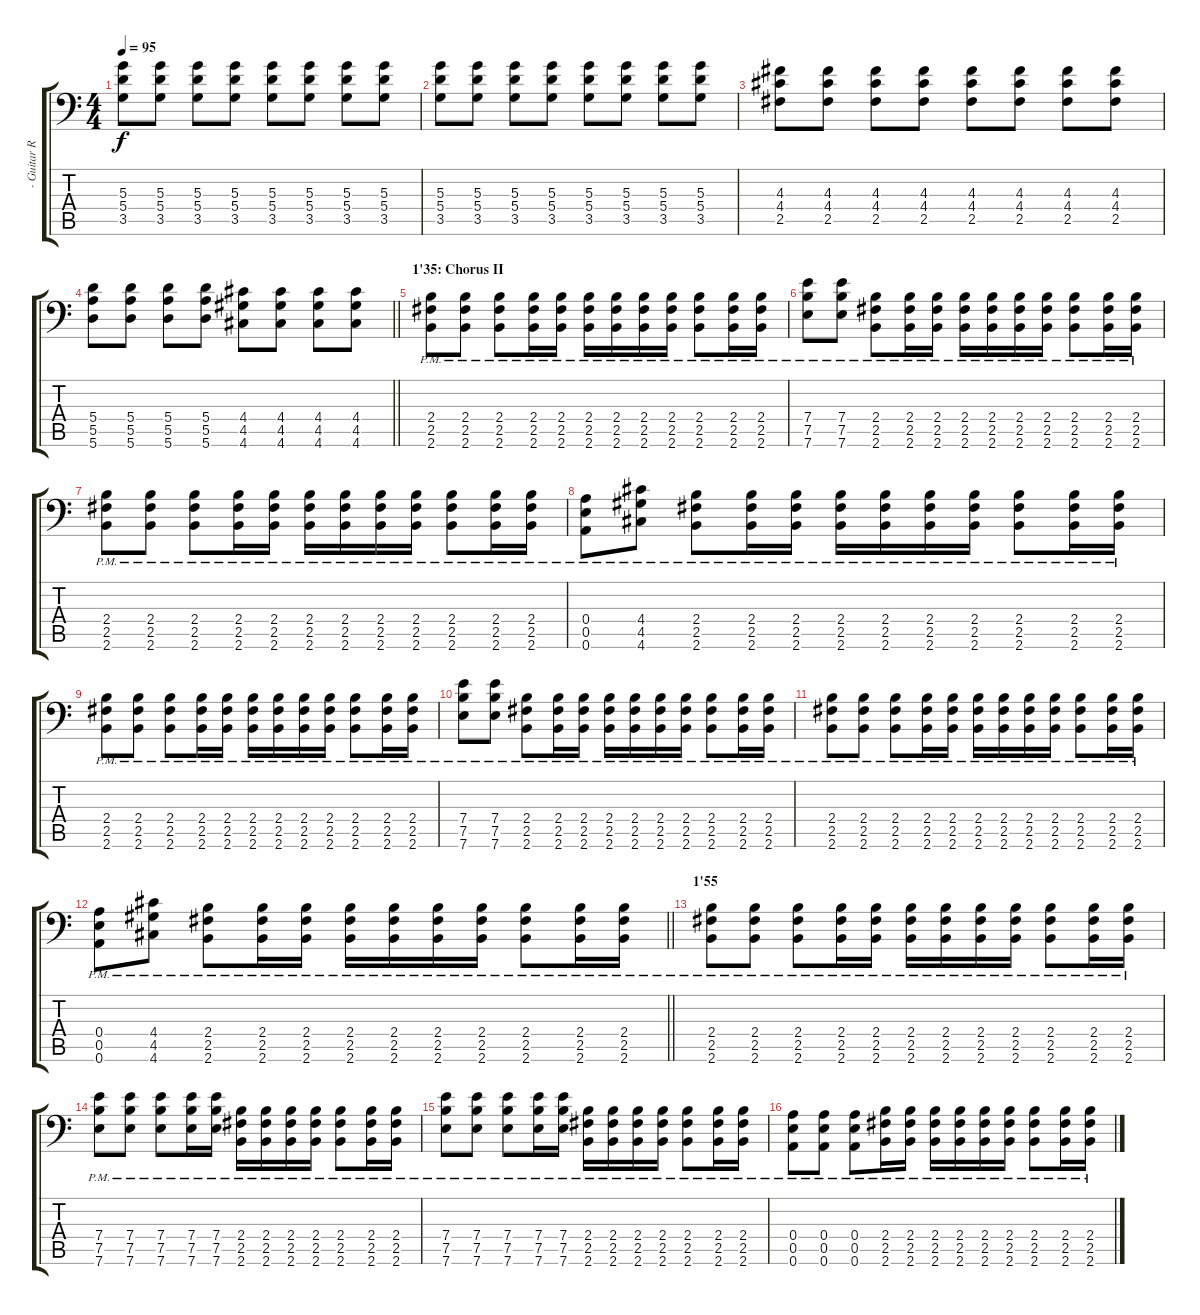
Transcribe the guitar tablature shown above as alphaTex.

\track ("- Guitar Right" "- Guitar R") {instrument distortionguitar}
\staff {score tabs}
\tuning (B3 Gb3 D3 A2 E2 A1) {hide}
\ts (4 4)
\tempo 95
\clef f4
\ks c
(5.3 5.4 3.5).8{dy f} (5.3 5.4 3.5).8 (5.3 5.4 3.5).8 (5.3 5.4 3.5).8 (5.3 5.4 3.5).8 (5.3 5.4 3.5).8 (5.3 5.4 3.5).8 (5.3 5.4 3.5).8 |
(5.3 5.4 3.5).8 (5.3 5.4 3.5).8 (5.3 5.4 3.5).8 (5.3 5.4 3.5).8 (5.3 5.4 3.5).8 (5.3 5.4 3.5).8 (5.3 5.4 3.5).8 (5.3 5.4 3.5).8 |
(4.3 4.4 2.5).8 (4.3 4.4 2.5).8 (4.3 4.4 2.5).8 (4.3 4.4 2.5).8 (4.3 4.4 2.5).8 (4.3 4.4 2.5).8 (4.3 4.4 2.5).8 (4.3 4.4 2.5).8 |
\barLineRight lightlight
(5.4 5.5 5.6).8 (5.4 5.5 5.6).8 (5.4 5.5 5.6).8 (5.4 5.5 5.6).8 (4.4 4.5 4.6).8 (4.4 4.5 4.6).8 (4.4 4.5 4.6).8 (4.4 4.5 4.6).8 |
\section ("" "1'35: Chorus II")
(2.4{pm} 2.5{pm} 2.6{pm}).8 (2.4{pm} 2.5{pm} 2.6{pm}).8 (2.4{pm} 2.5{pm} 2.6{pm}).8 (2.4{pm} 2.5{pm} 2.6{pm}).16 (2.4{pm} 2.5{pm} 2.6{pm}).16 (2.4{pm} 2.5{pm} 2.6{pm}).16 (2.4{pm} 2.5{pm} 2.6{pm}).16 (2.4{pm} 2.5{pm} 2.6{pm}).16 (2.4{pm} 2.5{pm} 2.6{pm}).16 (2.4{pm} 2.5{pm} 2.6{pm}).8 (2.4{pm} 2.5{pm} 2.6{pm}).16 (2.4{pm} 2.5{pm} 2.6{pm}).16 |
(7.4{pm} 7.5{pm} 7.6{pm}).8 (7.4{pm} 7.5{pm} 7.6{pm}).8 (2.4{pm} 2.5{pm} 2.6{pm}).8 (2.4{pm} 2.5{pm} 2.6{pm}).16 (2.4{pm} 2.5{pm} 2.6{pm}).16 (2.4{pm} 2.5{pm} 2.6{pm}).16 (2.4{pm} 2.5{pm} 2.6{pm}).16 (2.4{pm} 2.5{pm} 2.6{pm}).16 (2.4{pm} 2.5{pm} 2.6{pm}).16 (2.4{pm} 2.5{pm} 2.6{pm}).8 (2.4{pm} 2.5{pm} 2.6{pm}).16 (2.4{pm} 2.5{pm} 2.6{pm}).16 |
(2.4{pm} 2.5{pm} 2.6{pm}).8 (2.4{pm} 2.5{pm} 2.6{pm}).8 (2.4{pm} 2.5{pm} 2.6{pm}).8 (2.4{pm} 2.5{pm} 2.6{pm}).16 (2.4{pm} 2.5{pm} 2.6{pm}).16 (2.4{pm} 2.5{pm} 2.6{pm}).16 (2.4{pm} 2.5{pm} 2.6{pm}).16 (2.4{pm} 2.5{pm} 2.6{pm}).16 (2.4{pm} 2.5{pm} 2.6{pm}).16 (2.4{pm} 2.5{pm} 2.6{pm}).8 (2.4{pm} 2.5{pm} 2.6{pm}).16 (2.4{pm} 2.5{pm} 2.6{pm}).16 |
(0.4{pm} 0.5{pm} 0.6{pm}).8 (4.4{pm} 4.5{pm} 4.6{pm}).8 (2.4{pm} 2.5{pm} 2.6{pm}).8 (2.4{pm} 2.5{pm} 2.6{pm}).16 (2.4{pm} 2.5{pm} 2.6{pm}).16 (2.4{pm} 2.5{pm} 2.6{pm}).16 (2.4{pm} 2.5{pm} 2.6{pm}).16 (2.4{pm} 2.5{pm} 2.6{pm}).16 (2.4{pm} 2.5{pm} 2.6{pm}).16 (2.4{pm} 2.5{pm} 2.6{pm}).8 (2.4{pm} 2.5{pm} 2.6{pm}).16 (2.4{pm} 2.5{pm} 2.6{pm}).16 |
(2.4{pm} 2.5{pm} 2.6{pm}).8 (2.4{pm} 2.5{pm} 2.6{pm}).8 (2.4{pm} 2.5{pm} 2.6{pm}).8 (2.4{pm} 2.5{pm} 2.6{pm}).16 (2.4{pm} 2.5{pm} 2.6{pm}).16 (2.4{pm} 2.5{pm} 2.6{pm}).16 (2.4{pm} 2.5{pm} 2.6{pm}).16 (2.4{pm} 2.5{pm} 2.6{pm}).16 (2.4{pm} 2.5{pm} 2.6{pm}).16 (2.4{pm} 2.5{pm} 2.6{pm}).8 (2.4{pm} 2.5{pm} 2.6{pm}).16 (2.4{pm} 2.5{pm} 2.6{pm}).16 |
(7.4{pm} 7.5{pm} 7.6{pm}).8 (7.4{pm} 7.5{pm} 7.6{pm}).8 (2.4{pm} 2.5{pm} 2.6{pm}).8 (2.4{pm} 2.5{pm} 2.6{pm}).16 (2.4{pm} 2.5{pm} 2.6{pm}).16 (2.4{pm} 2.5{pm} 2.6{pm}).16 (2.4{pm} 2.5{pm} 2.6{pm}).16 (2.4{pm} 2.5{pm} 2.6{pm}).16 (2.4{pm} 2.5{pm} 2.6{pm}).16 (2.4{pm} 2.5{pm} 2.6{pm}).8 (2.4{pm} 2.5{pm} 2.6{pm}).16 (2.4{pm} 2.5{pm} 2.6{pm}).16 |
(2.4{pm} 2.5{pm} 2.6{pm}).8 (2.4{pm} 2.5{pm} 2.6{pm}).8 (2.4{pm} 2.5{pm} 2.6{pm}).8 (2.4{pm} 2.5{pm} 2.6{pm}).16 (2.4{pm} 2.5{pm} 2.6{pm}).16 (2.4{pm} 2.5{pm} 2.6{pm}).16 (2.4{pm} 2.5{pm} 2.6{pm}).16 (2.4{pm} 2.5{pm} 2.6{pm}).16 (2.4{pm} 2.5{pm} 2.6{pm}).16 (2.4{pm} 2.5{pm} 2.6{pm}).8 (2.4{pm} 2.5{pm} 2.6{pm}).16 (2.4{pm} 2.5{pm} 2.6{pm}).16 |
\barLineRight lightlight
(0.4{pm} 0.5{pm} 0.6{pm}).8 (4.4{pm} 4.5{pm} 4.6{pm}).8 (2.4{pm} 2.5{pm} 2.6{pm}).8 (2.4{pm} 2.5{pm} 2.6{pm}).16 (2.4{pm} 2.5{pm} 2.6{pm}).16 (2.4{pm} 2.5{pm} 2.6{pm}).16 (2.4{pm} 2.5{pm} 2.6{pm}).16 (2.4{pm} 2.5{pm} 2.6{pm}).16 (2.4{pm} 2.5{pm} 2.6{pm}).16 (2.4{pm} 2.5{pm} 2.6{pm}).8 (2.4{pm} 2.5{pm} 2.6{pm}).16 (2.4{pm} 2.5{pm} 2.6{pm}).16 |
\section ("" "1'55")
(2.4{pm} 2.5{pm} 2.6{pm}).8 (2.4{pm} 2.5{pm} 2.6{pm}).8 (2.4{pm} 2.5{pm} 2.6{pm}).8 (2.4{pm} 2.5{pm} 2.6{pm}).16 (2.4{pm} 2.5{pm} 2.6{pm}).16 (2.4{pm} 2.5{pm} 2.6{pm}).16 (2.4{pm} 2.5{pm} 2.6{pm}).16 (2.4{pm} 2.5{pm} 2.6{pm}).16 (2.4{pm} 2.5{pm} 2.6{pm}).16 (2.4{pm} 2.5{pm} 2.6{pm}).8 (2.4{pm} 2.5{pm} 2.6{pm}).16 (2.4{pm} 2.5{pm} 2.6{pm}).16 |
(7.4{pm} 7.5{pm} 7.6{pm}).8 (7.4{pm} 7.5{pm} 7.6{pm}).8 (7.4{pm} 7.5{pm} 7.6{pm}).8 (7.4{pm} 7.5{pm} 7.6{pm}).16 (7.4{pm} 7.5{pm} 7.6{pm}).16 (2.4{pm} 2.5{pm} 2.6{pm}).16 (2.4{pm} 2.5{pm} 2.6{pm}).16 (2.4{pm} 2.5{pm} 2.6{pm}).16 (2.4{pm} 2.5{pm} 2.6{pm}).16 (2.4{pm} 2.5{pm} 2.6{pm}).8 (2.4{pm} 2.5{pm} 2.6{pm}).16 (2.4{pm} 2.5{pm} 2.6{pm}).16 |
(7.4{pm} 7.5{pm} 7.6{pm}).8 (7.4{pm} 7.5{pm} 7.6{pm}).8 (7.4{pm} 7.5{pm} 7.6{pm}).8 (7.4{pm} 7.5{pm} 7.6{pm}).16 (7.4{pm} 7.5{pm} 7.6{pm}).16 (2.4{pm} 2.5{pm} 2.6{pm}).16 (2.4{pm} 2.5{pm} 2.6{pm}).16 (2.4{pm} 2.5{pm} 2.6{pm}).16 (2.4{pm} 2.5{pm} 2.6{pm}).16 (2.4{pm} 2.5{pm} 2.6{pm}).8 (2.4{pm} 2.5{pm} 2.6{pm}).16 (2.4{pm} 2.5{pm} 2.6{pm}).16 |
(0.4{pm} 0.5{pm} 0.6{pm}).8 (0.4{pm} 0.5{pm} 0.6{pm}).8 (0.4{pm} 0.5{pm} 0.6{pm}).8 (2.4{pm} 2.5{pm} 2.6{pm}).16 (2.4{pm} 2.5{pm} 2.6{pm}).16 (2.4{pm} 2.5{pm} 2.6{pm}).16 (2.4{pm} 2.5{pm} 2.6{pm}).16 (2.4{pm} 2.5{pm} 2.6{pm}).16 (2.4{pm} 2.5{pm} 2.6{pm}).16 (2.4{pm} 2.5{pm} 2.6{pm}).8 (2.4{pm} 2.5{pm} 2.6{pm}).16 (2.4{pm} 2.5{pm} 2.6{pm}).16
